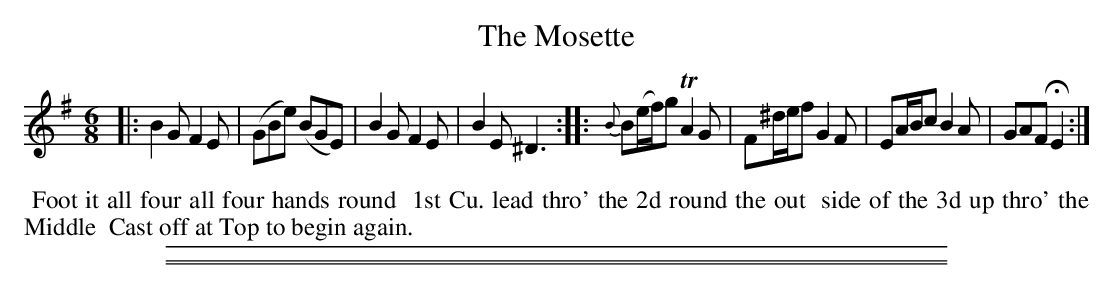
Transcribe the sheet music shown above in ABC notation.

X:1
T: The Mosette
M: 6/8
L: 1/8
K: Em
|: B2G F2E | (GBe) (BGE) | B2G F2E | B2E ^D3 :|\
|: {B}B(e/f/)g TA2G | F^d/e/f G2F | EA/B/c B2A | GAF HE2 :|
